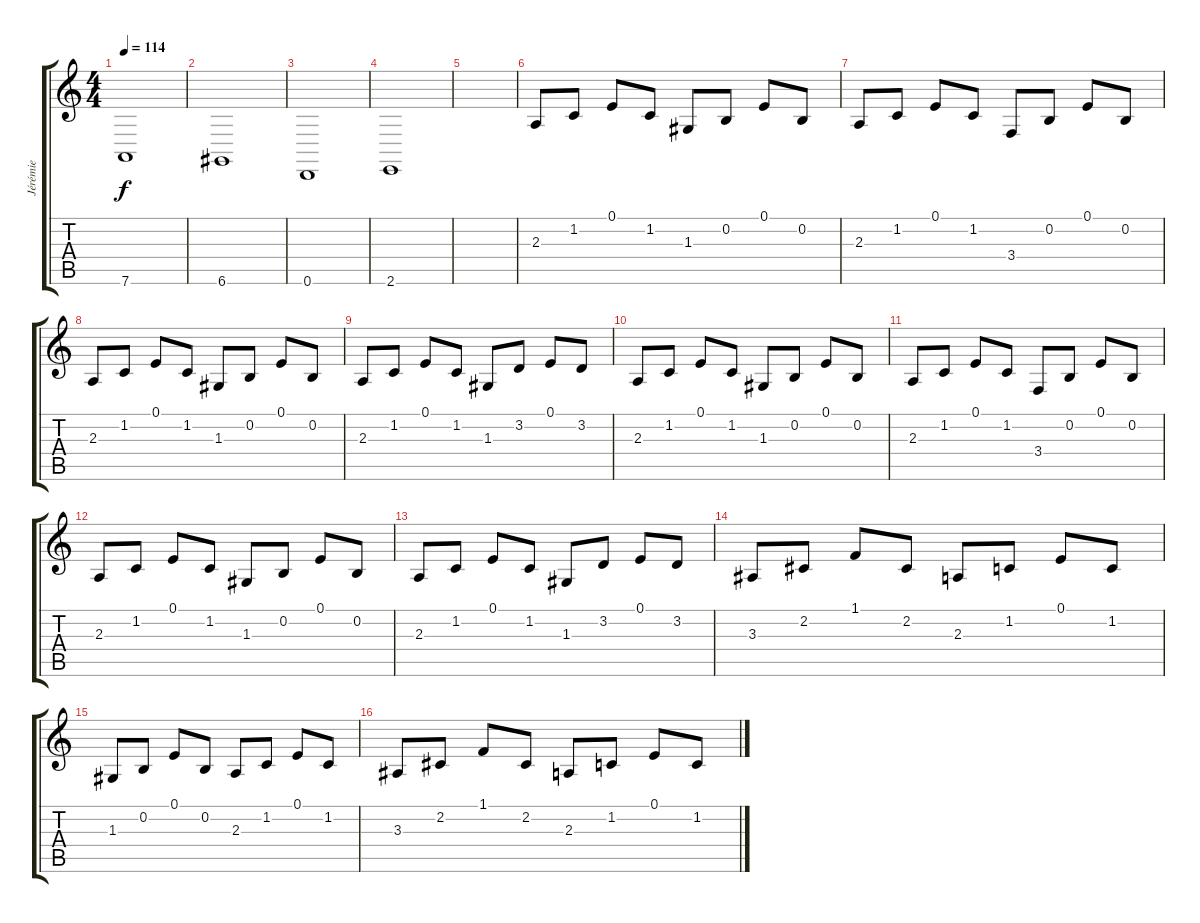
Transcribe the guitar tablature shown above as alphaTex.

\track ("Jérémie" "Jérémie") {instrument pad4choir}
\staff {score tabs}
\tuning (E4 B3 G3 D3 A2 D2) {hide}
\ts (4 4)
\tempo 114
\clef g2
\ks c
7.6.1{dy f} |
6.6.1 |
0.6.1 |
2.6.1 |
|
2.3.8 1.2.8 0.1.8 1.2.8 1.3.8 0.2.8 0.1.8 0.2.8 |
2.3.8 1.2.8 0.1.8 1.2.8 3.4.8 0.2.8 0.1.8 0.2.8 |
2.3.8 1.2.8 0.1.8 1.2.8 1.3.8 0.2.8 0.1.8 0.2.8 |
2.3.8 1.2.8 0.1.8 1.2.8 1.3.8 3.2.8 0.1.8 3.2.8 |
2.3.8 1.2.8 0.1.8 1.2.8 1.3.8 0.2.8 0.1.8 0.2.8 |
2.3.8 1.2.8 0.1.8 1.2.8 3.4.8 0.2.8 0.1.8 0.2.8 |
2.3.8 1.2.8 0.1.8 1.2.8 1.3.8 0.2.8 0.1.8 0.2.8 |
2.3.8 1.2.8 0.1.8 1.2.8 1.3.8 3.2.8 0.1.8 3.2.8 |
3.3.8 2.2.8 1.1.8 2.2.8 2.3.8 1.2.8 0.1.8 1.2.8 |
1.3.8 0.2.8 0.1.8 0.2.8 2.3.8 1.2.8 0.1.8 1.2.8 |
3.3.8 2.2.8 1.1.8 2.2.8 2.3.8 1.2.8 0.1.8 1.2.8
